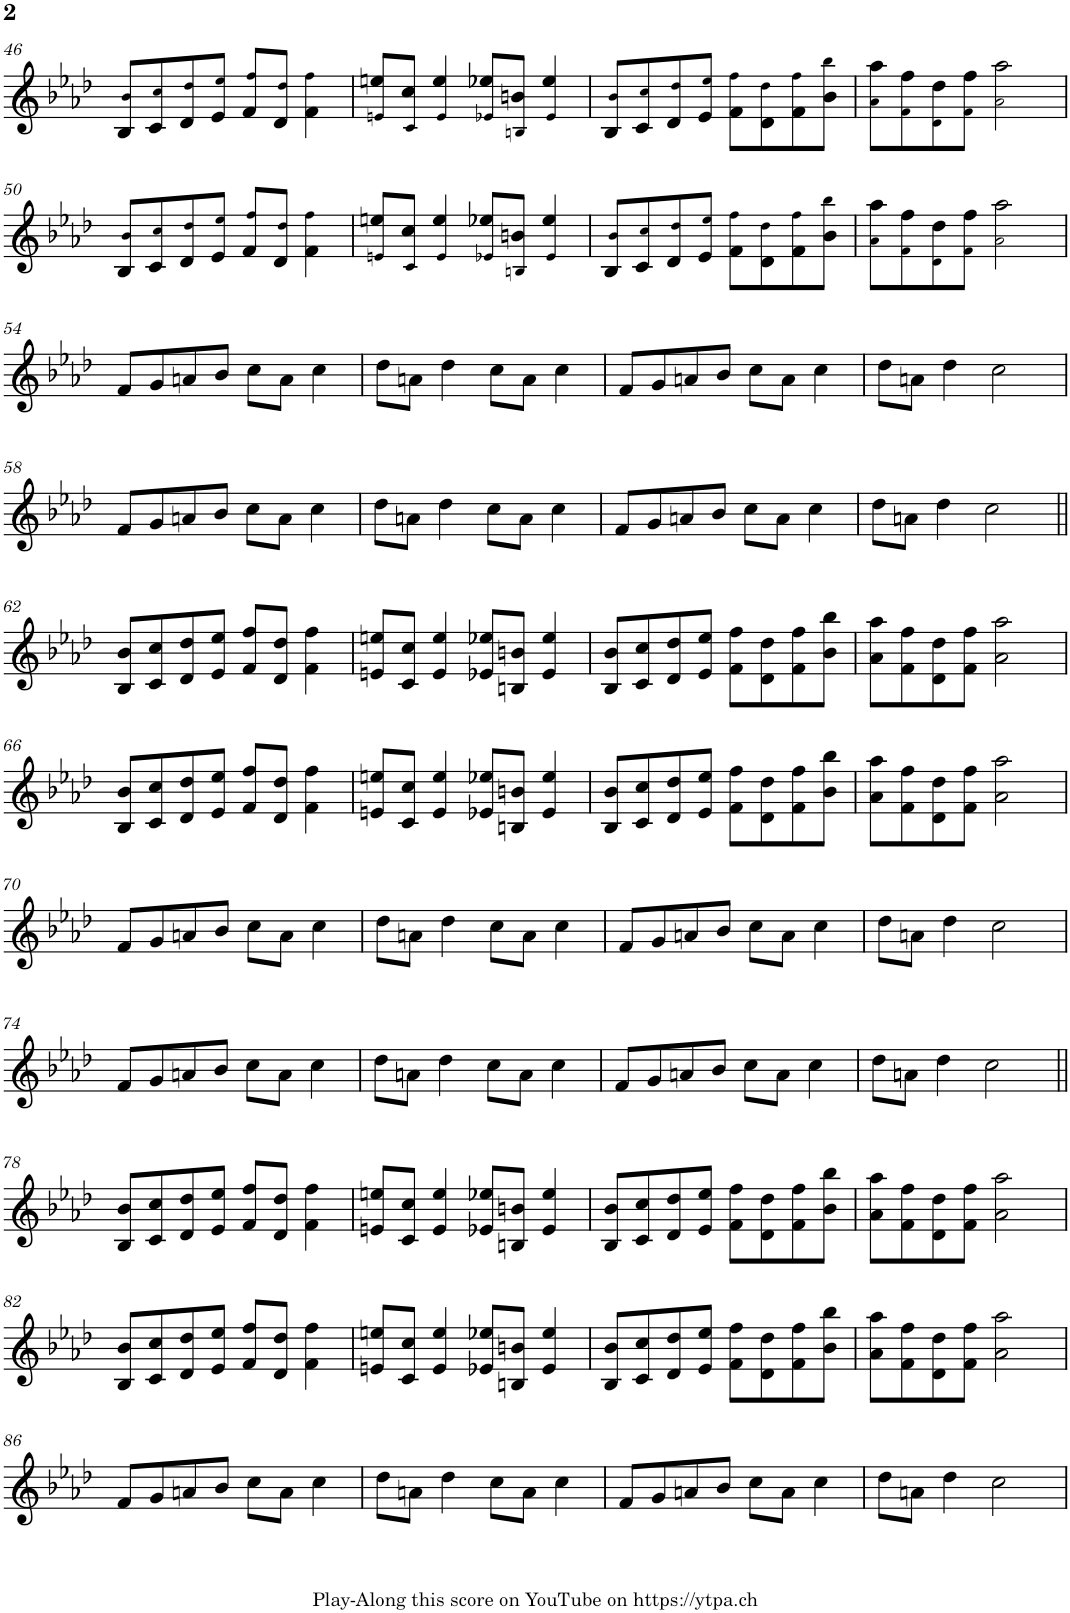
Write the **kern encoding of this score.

**kern
*part1
*staff1
*I"Piano
*I'Pno.
!!LO:PB:g=z
*clefG2
*k[b-e-a-d-]
*M4/4
=46
8B-/ 8b-!/L
8c/ 8cc!/
8d-/ 8dd-!/
8e-/ 8ee-!/J
8f/ 8ff!/L
8d-/ 8dd-!/J
4f\ 4ff!\
=47
8en!/ 8een/L
8c!/ 8cc/J
4e!/ 4ee/
8e-X!/ 8ee-X/L
8Bn!/ 8bn/J
4e-!/ 4ee-/
=48
8B-/ 8b-!/L
8c/ 8cc!/
8d-/ 8dd-!/
8e-/ 8ee-!/J
8f\ 8ff!\L
8d-\ 8dd-!\
8f\ 8ff!\
8b-\ 8bb-!\J
=49
8a-!\ 8aa-\L
8f!\ 8ff\
8d-!\ 8dd-\
8f!\ 8ff\J
2a-!\ 2aa-\
!!LO:LB:g=z
=50
8B-/ 8b-!/L
8c/ 8cc!/
8d-/ 8dd-!/
8e-/ 8ee-!/J
8f/ 8ff!/L
8d-/ 8dd-!/J
4f\ 4ff!\
=51
8en!/ 8een/L
8c!/ 8cc/J
4e!/ 4ee/
8e-X!/ 8ee-X/L
8Bn!/ 8bn/J
4e-!/ 4ee-/
=52
8B-/ 8b-!/L
8c/ 8cc!/
8d-/ 8dd-!/
8e-/ 8ee-!/J
8f\ 8ff!\L
8d-\ 8dd-!\
8f\ 8ff!\
8b-\ 8bb-!\J
=53
8a-!\ 8aa-\L
8f!\ 8ff\
8d-!\ 8dd-\
8f!\ 8ff\J
2a-!\ 2aa-\
!!LO:LB:g=z
=54
8f/L
8g/
8an/
8b-/J
8cc\L
8a\J
4cc\
=55
8dd-\L
8an\J
4dd-\
8cc\L
8a\J
4cc\
=56
8f/L
8g/
8an/
8b-/J
8cc\L
8a\J
4cc\
=57
8dd-\L
8an\J
4dd-\
2cc\
!!LO:LB:g=z
=58
8f/L
8g/
8an/
8b-/J
8cc\L
8a\J
4cc\
=59
8dd-\L
8an\J
4dd-\
8cc\L
8a\J
4cc\
=60
8f/L
8g/
8an/
8b-/J
8cc\L
8a\J
4cc\
=61
8dd-\L
8an\J
4dd-\
2cc\
!!LO:LB:g=z
=62||
8B-/ 8b-/L
8c/ 8cc/
8d-/ 8dd-/
8e-/ 8ee-/J
8f/ 8ff/L
8d-/ 8dd-/J
4f\ 4ff\
=63
8en/ 8een/L
8c/ 8cc/J
4e/ 4ee/
8e-X/ 8ee-X/L
8Bn/ 8bn/J
4e-/ 4ee-/
=64
8B-/ 8b-/L
8c/ 8cc/
8d-/ 8dd-/
8e-/ 8ee-/J
8f\ 8ff\L
8d-\ 8dd-\
8f\ 8ff\
8b-\ 8bb-\J
=65
8a-\ 8aa-\L
8f\ 8ff\
8d-\ 8dd-\
8f\ 8ff\J
2a-\ 2aa-\
!!LO:LB:g=z
=66
8B-/ 8b-/L
8c/ 8cc/
8d-/ 8dd-/
8e-/ 8ee-/J
8f/ 8ff/L
8d-/ 8dd-/J
4f\ 4ff\
=67
8en/ 8een/L
8c/ 8cc/J
4e/ 4ee/
8e-X/ 8ee-X/L
8Bn/ 8bn/J
4e-/ 4ee-/
=68
8B-/ 8b-/L
8c/ 8cc/
8d-/ 8dd-/
8e-/ 8ee-/J
8f\ 8ff\L
8d-\ 8dd-\
8f\ 8ff\
8b-\ 8bb-\J
=69
8a-\ 8aa-\L
8f\ 8ff\
8d-\ 8dd-\
8f\ 8ff\J
2a-\ 2aa-\
!!LO:LB:g=z
=70
8f/L
8g/
8an/
8b-/J
8cc\L
8a\J
4cc\
=71
8dd-\L
8an\J
4dd-\
8cc\L
8a\J
4cc\
=72
8f/L
8g/
8an/
8b-/J
8cc\L
8a\J
4cc\
=73
8dd-\L
8an\J
4dd-\
2cc\
!!LO:LB:g=z
=74
8f/L
8g/
8an/
8b-/J
8cc\L
8a\J
4cc\
=75
8dd-\L
8an\J
4dd-\
8cc\L
8a\J
4cc\
=76
8f/L
8g/
8an/
8b-/J
8cc\L
8a\J
4cc\
=77
8dd-\L
8an\J
4dd-\
2cc\
!!LO:LB:g=z
=78||
8B-/ 8b-/L
8c/ 8cc/
8d-/ 8dd-/
8e-/ 8ee-/J
8f/ 8ff/L
8d-/ 8dd-/J
4f\ 4ff\
=79
8en/ 8een/L
8c/ 8cc/J
4e/ 4ee/
8e-X/ 8ee-X/L
8Bn/ 8bn/J
4e-/ 4ee-/
=80
8B-/ 8b-/L
8c/ 8cc/
8d-/ 8dd-/
8e-/ 8ee-/J
8f\ 8ff\L
8d-\ 8dd-\
8f\ 8ff\
8b-\ 8bb-\J
=81
8a-\ 8aa-\L
8f\ 8ff\
8d-\ 8dd-\
8f\ 8ff\J
2a-\ 2aa-\
!!LO:LB:g=z
=82
8B-/ 8b-/L
8c/ 8cc/
8d-/ 8dd-/
8e-/ 8ee-/J
8f/ 8ff/L
8d-/ 8dd-/J
4f\ 4ff\
=83
8en/ 8een/L
8c/ 8cc/J
4e/ 4ee/
8e-X/ 8ee-X/L
8Bn/ 8bn/J
4e-/ 4ee-/
=84
8B-/ 8b-/L
8c/ 8cc/
8d-/ 8dd-/
8e-/ 8ee-/J
8f\ 8ff\L
8d-\ 8dd-\
8f\ 8ff\
8b-\ 8bb-\J
=85
8a-\ 8aa-\L
8f\ 8ff\
8d-\ 8dd-\
8f\ 8ff\J
2a-\ 2aa-\
!!LO:LB:g=z
=86
8f/L
8g/
8an/
8b-/J
8cc\L
8a\J
4cc\
=87
8dd-\L
8an\J
4dd-\
8cc\L
8a\J
4cc\
=88
8f/L
8g/
8an/
8b-/J
8cc\L
8a\J
4cc\
=89
8dd-\L
8an\J
4dd-\
2cc\
=
*-
